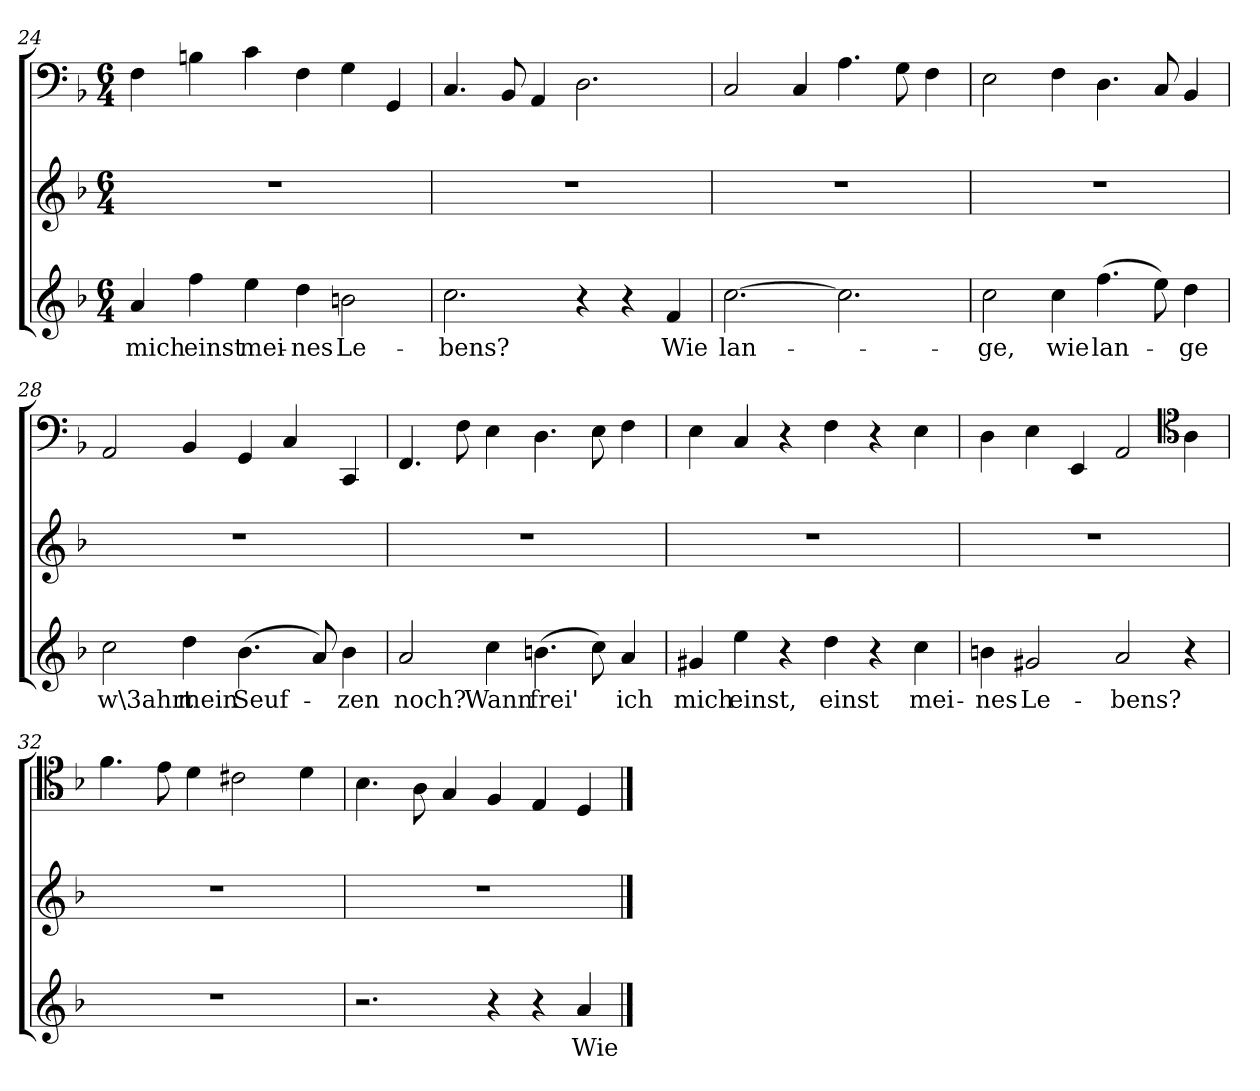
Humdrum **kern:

**kern	**text	**kern	**kern
*part3	*part3	*part2	*part1
*staff3	*staff3	*staff2	*staff1
*clefG2	*	*clefG2	*clefF4
*k[b-]	*	*k[b-]	*k[b-]
*F:	*	*F:	*F:
*M6/4	*	*M6/4	*M6/4
=24	=24	=24	=24
4a/	mich	1.r	4F\
4ff\	einst	.	4Bn\
4ee\	mei-	.	4c\
4dd\	-nes	.	4F\
2bn\	Le-	.	4G\
.	.	.	4GG/
=25	=25	=25	=25
2.cc\	-bens?	1.r	4.C/
.	.	.	8BB-/
.	.	.	4AA/
4r	.	.	2.D\
4r	.	.	.
4f/	Wie	.	.
=26	=26	=26	=26
[2.cc\	lan-	1.r	2C/
.	.	.	4C/
2.cc\]	.	.	4.A\
.	.	.	8G\
.	.	.	4F\
=27	=27	=27	=27
2cc\	-ge,	1.r	2E\
4cc\	wie	.	4F\
(4.ff\	lan-	.	4.D\
8ee\)	.	.	8C/
4dd\	-ge	.	4BB-/
=28	=28	=28	=28
2cc\	w\3ahrt	1.r	2AA/
4dd\	mein	.	4BB-/
(4.b-\	Seuf-	.	4GG/
.	.	.	4C/
8a/)	.	.	.
4b-\	-zen	.	4CC/
=29	=29	=29	=29
2a/	noch?	1.r	4.FF/
.	.	.	8F\
4cc\	Wann	.	4E\
(4.bn\	frei'	.	4.D\
8cc\)	.	.	8E\
4a/	ich	.	4F\
=30	=30	=30	=30
4g#X/	mich	1.r	4E\
4ee\	einst,	.	4C/
4r	.	.	4r
4dd\	einst	.	4F\
4r	.	.	4r
4cc\	mei-	.	4E\
=31	=31	=31	=31
4bn\	-nes	1.r	4D\
2g#X/	Le-	.	4E\
.	.	.	4EE/
2a/	-bens?	.	2AA/
*	*	*	*clefC4
4r	.	.	4A\
=32	=32	=32	=32
1.r	.	1.r	4.f\
.	.	.	8e\
.	.	.	4d\
.	.	.	2c#X\
.	.	.	4d\
=33	=33	=33	=33
2.r	.	1.r	4.B-\
.	.	.	8A\
.	.	.	4G/
4r	.	.	4F/
4r	.	.	4E/
4a/	Wie	.	4D/
==	==	==	==
*-	*-	*-	*-
